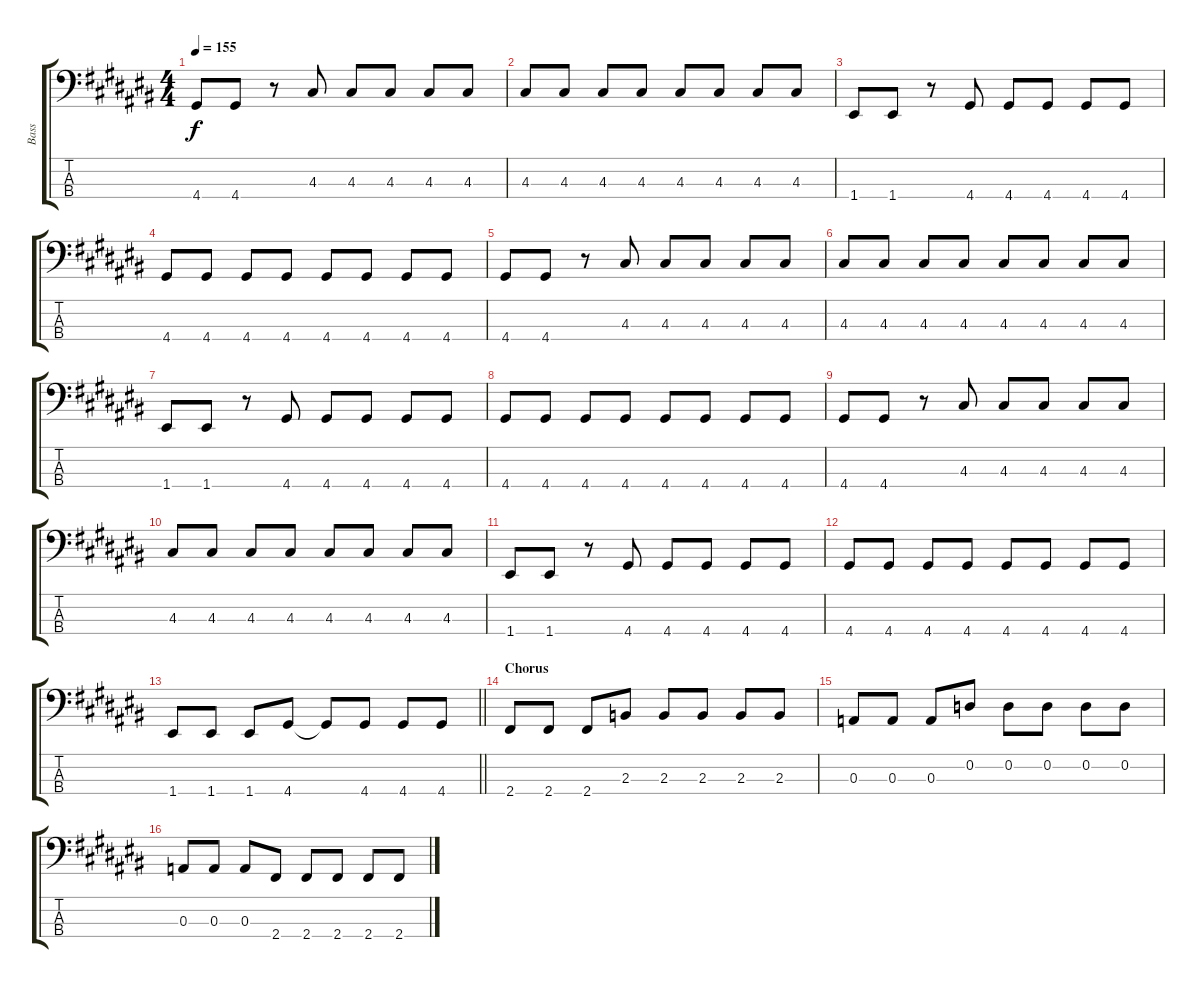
\track ("Bass" "Bass") {instrument electricbasspick}
\staff {score tabs}
\tuning (G2 D2 A1 E1) {hide}
\ts (4 4)
\tempo 155
\clef f4
\ks c#
4.4.8{dy f} 4.4.8 r.8 4.3.8 4.3.8 4.3.8 4.3.8 4.3.8 |
4.3.8 4.3.8 4.3.8 4.3.8 4.3.8 4.3.8 4.3.8 4.3.8 |
1.4.8 1.4.8 r.8 4.4.8 4.4.8 4.4.8 4.4.8 4.4.8 |
4.4.8 4.4.8 4.4.8 4.4.8 4.4.8 4.4.8 4.4.8 4.4.8 |
4.4.8 4.4.8 r.8 4.3.8 4.3.8 4.3.8 4.3.8 4.3.8 |
4.3.8 4.3.8 4.3.8 4.3.8 4.3.8 4.3.8 4.3.8 4.3.8 |
1.4.8 1.4.8 r.8 4.4.8 4.4.8 4.4.8 4.4.8 4.4.8 |
4.4.8 4.4.8 4.4.8 4.4.8 4.4.8 4.4.8 4.4.8 4.4.8 |
4.4.8 4.4.8 r.8 4.3.8 4.3.8 4.3.8 4.3.8 4.3.8 |
4.3.8 4.3.8 4.3.8 4.3.8 4.3.8 4.3.8 4.3.8 4.3.8 |
1.4.8 1.4.8 r.8 4.4.8 4.4.8 4.4.8 4.4.8 4.4.8 |
4.4.8 4.4.8 4.4.8 4.4.8 4.4.8 4.4.8 4.4.8 4.4.8 |
\barLineRight lightlight
1.4.8 1.4.8 1.4.8 4.4.8 4.4{t}.8 4.4.8 4.4.8 4.4.8 |
\section ("" "Chorus")
2.4.8 2.4.8 2.4.8 2.3.8 2.3.8 2.3.8 2.3.8 2.3.8 |
0.3.8 0.3.8 0.3.8 0.2.8 0.2.8 0.2.8 0.2.8 0.2.8 |
0.3.8 0.3.8 0.3.8 2.4.8 2.4.8 2.4.8 2.4.8 2.4.8
